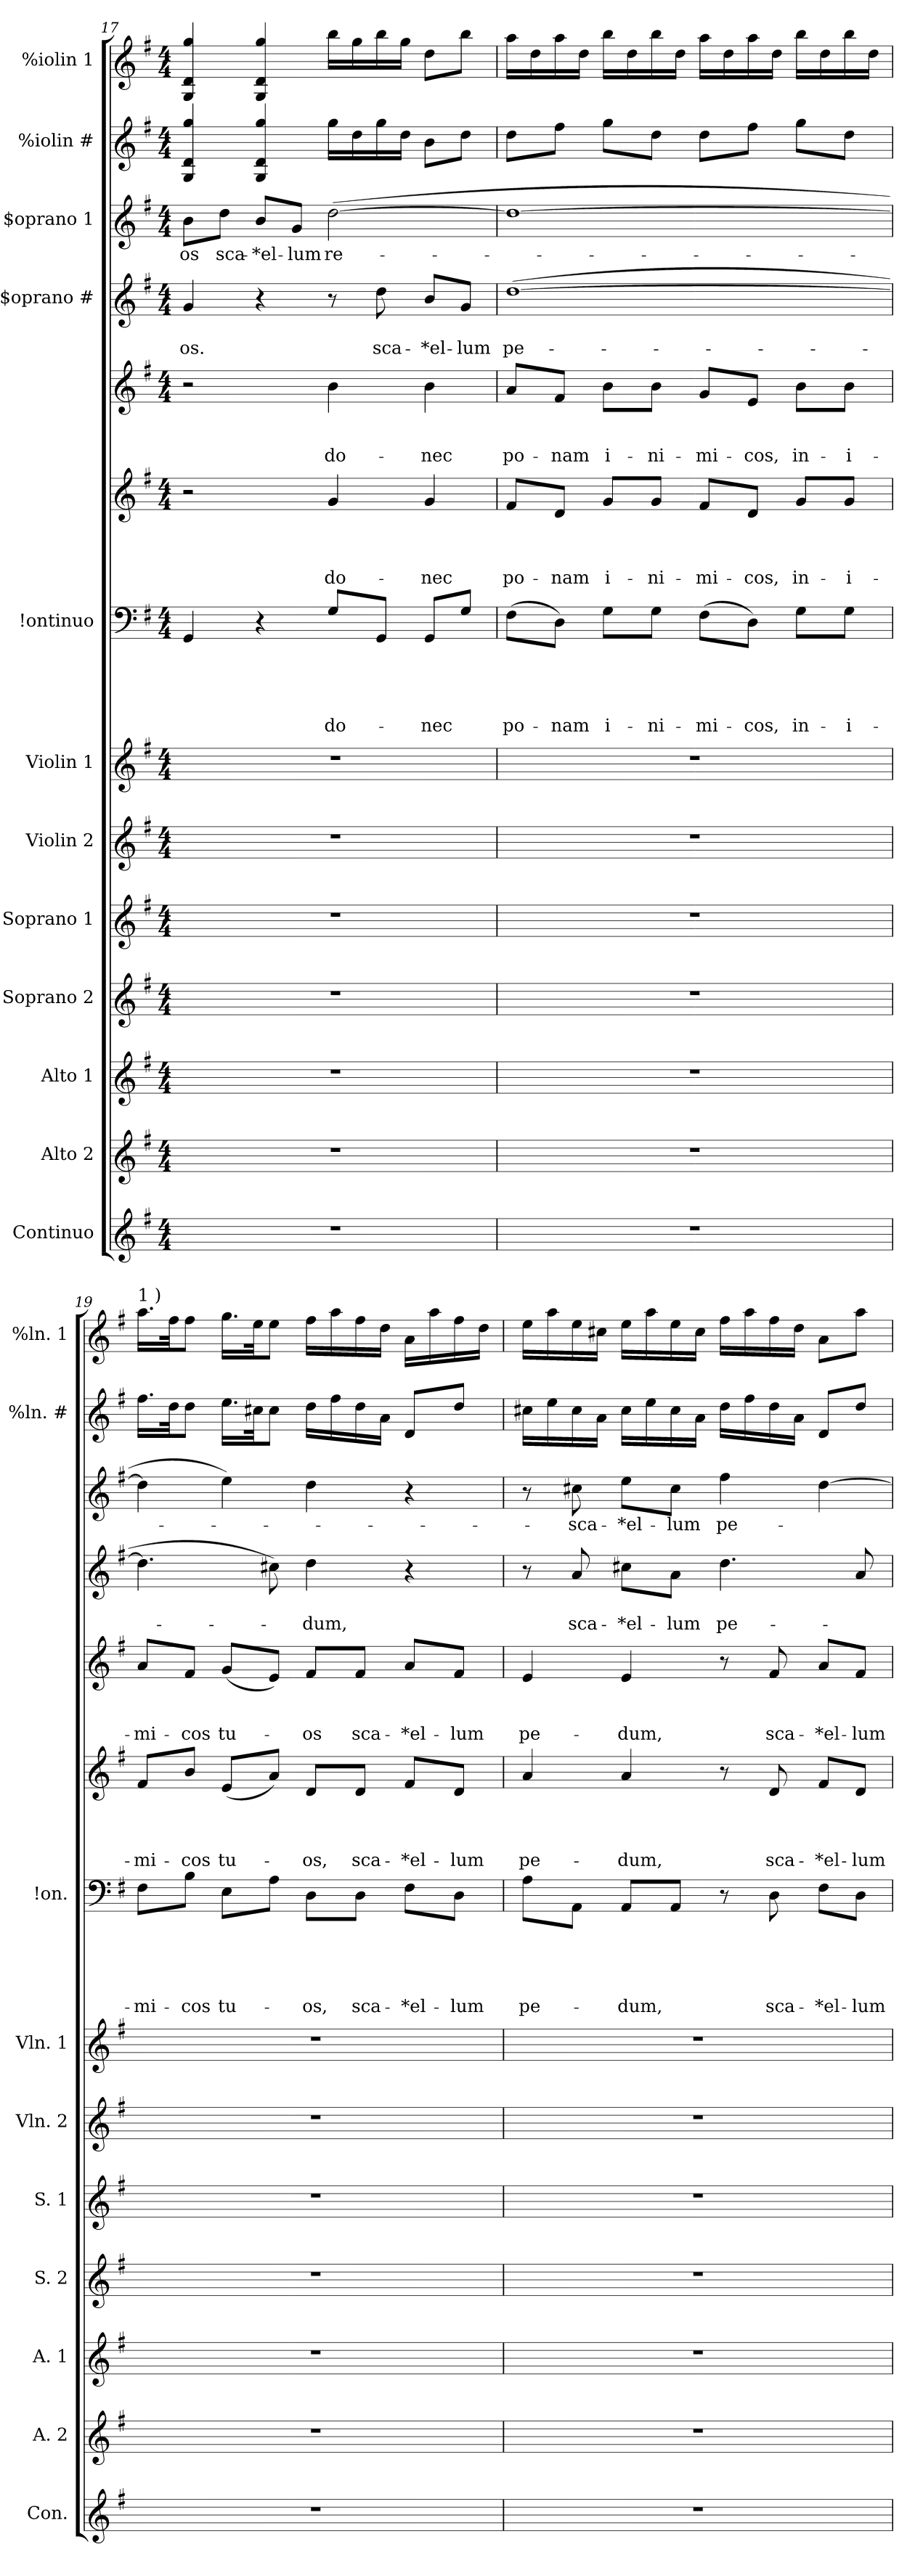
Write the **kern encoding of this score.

**kern	**kern	**kern	**kern	**kern	**kern	**kern	**kern	**text	**text	**text	**text	**text	**kern	**text	**text	**text	**text	**kern	**text	**text	**text	**kern	**text	**text	**kern	**text	**kern	**kern
*part14	*part13	*part12	*part11	*part10	*part9	*part8	*part7	*part7	*part7	*part7	*part7	*part7	*part6	*part6	*part6	*part6	*part6	*part5	*part5	*part5	*part5	*part4	*part4	*part4	*part3	*part3	*part2	*part1
*staff14	*staff13	*staff12	*staff11	*staff10	*staff9	*staff8	*staff7	*staff7	*staff7	*staff7	*staff7	*staff7	*staff6	*staff6	*staff6	*staff6	*staff6	*staff5	*staff5	*staff5	*staff5	*staff4	*staff4	*staff4	*staff3	*staff3	*staff2	*staff1
*I"Continuo	*I"Alto 2	*I"Alto 1	*I"Soprano 2	*I"Soprano 1	*I"Violin 2	*I"Violin 1	*I"!ontinuo	*	*	*	*	*	*I""lto #	*	*	*	*	*I""lto 1	*	*	*	*I"$oprano #	*	*	*I"$oprano 1	*	*I"%iolin #	*I"%iolin 1
*I'Con.	*I'A. 2	*I'A. 1	*I'S. 2	*I'S. 1	*I'Vln. 2	*I'Vln. 1	*I'!on.	*	*	*	*	*	*	*	*	*	*	*	*	*	*	*	*	*	*	*	*I'%ln. #	*I'%ln. 1
!!LO:PB:g=z
*clefG2	*clefG2	*clefG2	*clefG2	*clefG2	*clefG2	*clefG2	*clefF4	*	*	*	*	*	*clefG2	*	*	*	*	*clefG2	*	*	*	*clefG2	*	*	*clefG2	*	*clefG2	*clefG2
*k[f#]	*k[f#]	*k[f#]	*k[f#]	*k[f#]	*k[f#]	*k[f#]	*k[f#]	*	*	*	*	*	*k[f#]	*	*	*	*	*k[f#]	*	*	*	*k[f#]	*	*	*k[f#]	*	*k[f#]	*k[f#]
*G:	*G:	*G:	*G:	*G:	*G:	*G:	*G:	*	*	*	*	*	*G:	*	*	*	*	*G:	*	*	*	*G:	*	*	*G:	*	*G:	*G:
*M4/4	*M4/4	*M4/4	*M4/4	*M4/4	*M4/4	*M4/4	*M4/4	*	*	*	*	*	*M4/4	*	*	*	*	*M4/4	*	*	*	*M4/4	*	*	*M4/4	*	*M4/4	*M4/4
=17	=17	=17	=17	=17	=17	=17	=17	=17	=17	=17	=17	=17	=17	=17	=17	=17	=17	=17	=17	=17	=17	=17	=17	=17	=17	=17	=17	=17
!	!	!	!	!	!	!	!	!	!	!	!	!	!	!	!	!	!	!	!	!	!	!	!	!LO:LY:b	!	!LO:LY:b	!	!
1r	1r	1r	1r	1r	1r	1r	4GG/	.	.	.	.	.	2r	.	.	.	.	2r	.	.	.	4g/	.	-os.	8b\L	-os	4G/ 4d/ 4gg/	4G/ 4d/ 4gg/
!	!	!	!	!	!	!	!	!	!	!	!	!	!	!	!	!	!	!	!	!	!	!	!	!	!	!LO:LY:b	!	!
.	.	.	.	.	.	.	.	.	.	.	.	.	.	.	.	.	.	.	.	.	.	.	.	.	8dd\J	sca-	.	.
!	!	!	!	!	!	!	!	!	!	!	!	!	!	!	!	!	!	!	!	!	!	!	!	!	!	!LO:LY:b	!	!
.	.	.	.	.	.	.	4r	.	.	.	.	.	.	.	.	.	.	.	.	.	.	4r	.	.	8b/L	-*el-	4G/ 4d/ 4gg/	4G/ 4d/ 4gg/
!	!	!	!	!	!	!	!	!	!	!	!	!	!	!	!	!	!	!	!	!	!	!	!	!	!	!LO:LY:b	!	!
.	.	.	.	.	.	.	.	.	.	.	.	.	.	.	.	.	.	.	.	.	.	.	.	.	8g/J	-lum	.	.
!	!	!	!	!	!	!	!	!	!	!	!	!LO:LY:a	!	!	!	!	!LO:LY:b	!	!	!	!LO:LY:b	!	!	!	!	!LO:LY:b	!	!
.	.	.	.	.	.	.	8G/L	.	.	.	.	do-	4g/	.	.	.	do-	4b\	.	.	do-	8r	.	.	(>[>2dd\	re-	16gg\LL	16bb\LL
.	.	.	.	.	.	.	.	.	.	.	.	.	.	.	.	.	.	.	.	.	.	.	.	.	.	.	16dd\	16gg\
!	!	!	!	!	!	!	!	!	!	!	!	!	!	!	!	!	!	!	!	!	!	!	!	!LO:LY:b	!	!	!	!
.	.	.	.	.	.	.	8GG/J	.	.	.	.	.	.	.	.	.	.	.	.	.	.	8dd\	.	sca-	.	.	16gg\	16bb\
.	.	.	.	.	.	.	.	.	.	.	.	.	.	.	.	.	.	.	.	.	.	.	.	.	.	.	16dd\JJ	16gg\JJ
!	!	!	!	!	!	!	!	!	!	!	!	!LO:LY:a	!	!	!	!	!LO:LY:b	!	!	!	!LO:LY:b	!	!	!LO:LY:b	!	!	!	!
.	.	.	.	.	.	.	8GG/L	.	.	.	.	-nec	4g/	.	.	.	-nec	4b\	.	.	-nec	8b/L	.	-*el-	.	.	8b\L	8dd\L
!	!	!	!	!	!	!	!	!	!	!	!	!	!	!	!	!	!	!	!	!	!	!	!	!LO:LY:b	!	!	!	!
.	.	.	.	.	.	.	8G/J	.	.	.	.	.	.	.	.	.	.	.	.	.	.	8g/J	.	-lum	.	.	8dd\J	8bb\J
=18	=18	=18	=18	=18	=18	=18	=18	=18	=18	=18	=18	=18	=18	=18	=18	=18	=18	=18	=18	=18	=18	=18	=18	=18	=18	=18	=18	=18
!	!	!	!	!	!	!	!	!	!	!	!	!LO:LY:a	!	!	!	!	!LO:LY:b	!	!	!	!LO:LY:b	!	!	!LO:LY:b	!	!	!	!
1r	1r	1r	1r	1r	1r	1r	(>8F#\L	.	.	.	.	po-	8f#/L	.	.	.	po-	8a/L	.	.	po-	(>[<1dd	.	pe-	1dd_	.	8dd\L	16aa\LL
.	.	.	.	.	.	.	.	.	.	.	.	.	.	.	.	.	.	.	.	.	.	.	.	.	.	.	.	16dd\
!	!	!	!	!	!	!	!	!	!	!	!	!LO:LY:a	!	!	!	!	!LO:LY:b	!	!	!	!LO:LY:b	!	!	!	!	!	!	!
.	.	.	.	.	.	.	8D\J)	.	.	.	.	-nam	8d/J	.	.	.	-nam	8f#/J	.	.	-nam	.	.	.	.	.	8ff#\J	16aa\
.	.	.	.	.	.	.	.	.	.	.	.	.	.	.	.	.	.	.	.	.	.	.	.	.	.	.	.	16dd\JJ
!	!	!	!	!	!	!	!	!	!	!	!	!LO:LY:a	!	!	!	!	!LO:LY:b	!	!	!	!LO:LY:b	!	!	!	!	!	!	!
.	.	.	.	.	.	.	8G\L	.	.	.	.	i-	8g/L	.	.	.	i-	8b\L	.	.	i-	.	.	.	.	.	8gg\L	16bb\LL
.	.	.	.	.	.	.	.	.	.	.	.	.	.	.	.	.	.	.	.	.	.	.	.	.	.	.	.	16dd\
!	!	!	!	!	!	!	!	!	!	!	!	!LO:LY:a	!	!	!	!	!LO:LY:b	!	!	!	!LO:LY:b	!	!	!	!	!	!	!
.	.	.	.	.	.	.	8G\J	.	.	.	.	-ni-	8g/J	.	.	.	-ni-	8b\J	.	.	-ni-	.	.	.	.	.	8dd\J	16bb\
.	.	.	.	.	.	.	.	.	.	.	.	.	.	.	.	.	.	.	.	.	.	.	.	.	.	.	.	16dd\JJ
!	!	!	!	!	!	!	!	!	!	!	!	!LO:LY:a	!	!	!	!	!LO:LY:b	!	!	!	!LO:LY:b	!	!	!	!	!	!	!
.	.	.	.	.	.	.	(>8F#\L	.	.	.	.	-mi-	8f#/L	.	.	.	-mi-	8g/L	.	.	-mi-	.	.	.	.	.	8dd\L	16aa\LL
.	.	.	.	.	.	.	.	.	.	.	.	.	.	.	.	.	.	.	.	.	.	.	.	.	.	.	.	16dd\
!	!	!	!	!	!	!	!	!	!	!	!	!LO:LY:a	!	!	!	!	!LO:LY:b	!	!	!	!LO:LY:b	!	!	!	!	!	!	!
.	.	.	.	.	.	.	8D\J)	.	.	.	.	-cos,	8d/J	.	.	.	-cos,	8e/J	.	.	-cos,	.	.	.	.	.	8ff#\J	16aa\
.	.	.	.	.	.	.	.	.	.	.	.	.	.	.	.	.	.	.	.	.	.	.	.	.	.	.	.	16dd\JJ
!	!	!	!	!	!	!	!	!	!	!	!	!LO:LY:a	!	!	!	!	!LO:LY:b	!	!	!	!LO:LY:b	!	!	!	!	!	!	!
.	.	.	.	.	.	.	8G\L	.	.	.	.	in-	8g/L	.	.	.	in-	8b\L	.	.	in-	.	.	.	.	.	8gg\L	16bb\LL
.	.	.	.	.	.	.	.	.	.	.	.	.	.	.	.	.	.	.	.	.	.	.	.	.	.	.	.	16dd\
!	!	!	!	!	!	!	!	!	!	!	!	!LO:LY:a	!	!	!	!	!LO:LY:b	!	!	!	!LO:LY:b	!	!	!	!	!	!	!
.	.	.	.	.	.	.	8G\J	.	.	.	.	-i-	8g/J	.	.	.	-i-	8b\J	.	.	-i-	.	.	.	.	.	8dd\J	16bb\
.	.	.	.	.	.	.	.	.	.	.	.	.	.	.	.	.	.	.	.	.	.	.	.	.	.	.	.	16dd\JJ
!!LO:PB:g=z
=19	=19	=19	=19	=19	=19	=19	=19	=19	=19	=19	=19	=19	=19	=19	=19	=19	=19	=19	=19	=19	=19	=19	=19	=19	=19	=19	=19	=19
!	!	!	!	!	!	!	!	!	!	!	!	!	!	!	!	!	!	!	!	!	!	!	!	!	!	!	!	!LO:TX:a:t=1 )
!	!	!	!	!	!	!	!	!	!	!	!	!LO:LY:a	!	!	!	!	!LO:LY:b	!	!	!	!LO:LY:b	!	!	!	!	!	!	!
1r	1r	1r	1r	1r	1r	1r	8F#>\L	.	.	.	.	-mi-	8f#/L	.	.	.	-mi-	8a/L	.	.	-mi-	4.dd\]	.	.	4dd\]	.	16.ff#\LL	16.aa\LL
.	.	.	.	.	.	.	.	.	.	.	.	.	.	.	.	.	.	.	.	.	.	.	.	.	.	.	32dd\Jk	32ff#\Jk
!	!	!	!	!	!	!	!	!	!	!	!	!LO:LY:a	!	!	!	!	!LO:LY:b	!	!	!	!LO:LY:b	!	!	!	!	!	!	!
.	.	.	.	.	.	.	8B\J	.	.	.	.	-cos	8b/J	.	.	.	-cos	8f#/J	.	.	-cos	.	.	.	.	.	8dd\J	8ff#\J
!	!	!	!	!	!	!	!	!	!	!	!	!LO:LY:a	!	!	!	!	!LO:LY:b	!	!	!	!LO:LY:b	!	!	!	!	!	!	!
.	.	.	.	.	.	.	8E\L	.	.	.	.	tu-	(<8e/L	.	.	.	tu-	(<8g/L	.	.	tu-	.	.	.	4ee\)	.	16.ee\LL	16.gg\LL
.	.	.	.	.	.	.	.	.	.	.	.	.	.	.	.	.	.	.	.	.	.	.	.	.	.	.	32cc#X\Jk	32ee\Jk
.	.	.	.	.	.	.	8A\J	.	.	.	.	.	8a/J)	.	.	.	.	8e/J)	.	.	.	8cc#X\)	.	.	.	.	8cc#\J	8ee\J
!	!	!	!	!	!	!	!	!	!	!	!	!LO:LY:a	!	!	!	!	!LO:LY:b	!	!	!	!LO:LY:b	!	!	!LO:LY:b	!	!	!	!
.	.	.	.	.	.	.	8D\L	.	.	.	.	-os,	8d/L	.	.	.	-os,	8f#/L	.	.	-os	4dd\	.	-dum,	4dd\	.	16dd\LL	16ff#\LL
.	.	.	.	.	.	.	.	.	.	.	.	.	.	.	.	.	.	.	.	.	.	.	.	.	.	.	16ff#\	16aa\
!	!	!	!	!	!	!	!	!	!	!	!	!LO:LY:a	!	!	!	!	!LO:LY:b	!	!	!	!LO:LY:b	!	!	!	!	!	!	!
.	.	.	.	.	.	.	8D\J	.	.	.	.	sca-	8d/J	.	.	.	sca-	8f#/J	.	.	sca-	.	.	.	.	.	16dd\	16ff#\
.	.	.	.	.	.	.	.	.	.	.	.	.	.	.	.	.	.	.	.	.	.	.	.	.	.	.	16a\JJ	16dd\JJ
!	!	!	!	!	!	!	!	!	!	!	!	!LO:LY:a	!	!	!	!	!LO:LY:b	!	!	!	!LO:LY:b	!	!	!	!	!	!	!
.	.	.	.	.	.	.	8F#\L	.	.	.	.	-*el-	8f#/L	.	.	.	-*el-	8a/L	.	.	-*el-	4r	.	.	4r	.	8d/L	16a\LL
.	.	.	.	.	.	.	.	.	.	.	.	.	.	.	.	.	.	.	.	.	.	.	.	.	.	.	.	16aa\
!	!	!	!	!	!	!	!	!	!	!	!	!LO:LY:a	!	!	!	!	!LO:LY:b	!	!	!	!LO:LY:b	!	!	!	!	!	!	!
.	.	.	.	.	.	.	8D\J	.	.	.	.	-lum	8d/J	.	.	.	-lum	8f#/J	.	.	-lum	.	.	.	.	.	8dd/J	16ff#\
.	.	.	.	.	.	.	.	.	.	.	.	.	.	.	.	.	.	.	.	.	.	.	.	.	.	.	.	16dd\JJ
=20	=20	=20	=20	=20	=20	=20	=20	=20	=20	=20	=20	=20	=20	=20	=20	=20	=20	=20	=20	=20	=20	=20	=20	=20	=20	=20	=20	=20
!	!	!	!	!	!	!	!	!	!	!	!	!LO:LY:a	!	!	!	!	!LO:LY:b	!	!	!	!LO:LY:b	!	!	!	!	!	!	!
1r	1r	1r	1r	1r	1r	1r	8A\L	.	.	.	.	pe-	4a/	.	.	.	pe-	4e/	.	.	pe-	8r	.	.	8r	.	16cc#X\LL	16ee\LL
.	.	.	.	.	.	.	.	.	.	.	.	.	.	.	.	.	.	.	.	.	.	.	.	.	.	.	16ee\	16aa\
!	!	!	!	!	!	!	!	!	!	!	!	!	!	!	!	!	!	!	!	!	!	!	!	!LO:LY:b	!	!LO:LY:b	!	!
.	.	.	.	.	.	.	8AA\J	.	.	.	.	.	.	.	.	.	.	.	.	.	.	8a/	.	sca-	8cc#X\	-sca-	16cc#\	16ee\
.	.	.	.	.	.	.	.	.	.	.	.	.	.	.	.	.	.	.	.	.	.	.	.	.	.	.	16a\JJ	16cc#X\JJ
!	!	!	!	!	!	!	!	!	!	!	!	!LO:LY:a	!	!	!	!	!LO:LY:b	!	!	!	!LO:LY:b	!	!	!LO:LY:b	!	!LO:LY:b	!	!
.	.	.	.	.	.	.	8AA/L	.	.	.	.	-dum,	4a/	.	.	.	-dum,	4e/	.	.	-dum,	8cc#X\L	.	-*el-	8ee\L	-*el-	16cc#\LL	16ee\LL
.	.	.	.	.	.	.	.	.	.	.	.	.	.	.	.	.	.	.	.	.	.	.	.	.	.	.	16ee\	16aa\
!	!	!	!	!	!	!	!	!	!	!	!	!	!	!	!	!	!	!	!	!	!	!	!	!LO:LY:b	!	!LO:LY:b	!	!
.	.	.	.	.	.	.	8AA/J	.	.	.	.	.	.	.	.	.	.	.	.	.	.	8a\J	.	-lum	8cc#\J	-lum	16cc#\	16ee\
.	.	.	.	.	.	.	.	.	.	.	.	.	.	.	.	.	.	.	.	.	.	.	.	.	.	.	16a\JJ	16cc#\JJ
!	!	!	!	!	!	!	!	!	!	!	!	!	!	!	!	!	!	!	!	!	!	!	!	!LO:LY:b	!	!LO:LY:b	!	!
.	.	.	.	.	.	.	8r	.	.	.	.	.	8r	.	.	.	.	8r	.	.	.	4.dd\	.	pe-	4ff#\	pe-	16dd\LL	16ff#\LL
.	.	.	.	.	.	.	.	.	.	.	.	.	.	.	.	.	.	.	.	.	.	.	.	.	.	.	16ff#\	16aa\
!	!	!	!	!	!	!	!	!	!	!	!	!LO:LY:a	!	!	!	!	!LO:LY:b	!	!	!	!LO:LY:b	!	!	!	!	!	!	!
.	.	.	.	.	.	.	8D\	.	.	.	.	sca-	8d/	.	.	.	sca-	8f#/	.	.	sca-	.	.	.	.	.	16dd\	16ff#\
.	.	.	.	.	.	.	.	.	.	.	.	.	.	.	.	.	.	.	.	.	.	.	.	.	.	.	16a\JJ	16dd\JJ
!	!	!	!	!	!	!	!	!	!	!	!	!LO:LY:a	!	!	!	!	!LO:LY:b	!	!	!	!LO:LY:b	!	!	!	!	!	!	!
.	.	.	.	.	.	.	8F#>\L	.	.	.	.	-*el-	8f#/L	.	.	.	-*el-	8a/L	.	.	-*el-	.	.	.	[>4dd\	.	8d/L	8a\L
!	!	!	!	!	!	!	!	!	!	!	!	!LO:LY:a	!	!	!	!	!LO:LY:b	!	!	!	!LO:LY:b	!	!	!	!	!	!	!
.	.	.	.	.	.	.	8D\J	.	.	.	.	-lum	8d/J	.	.	.	-lum	8f#/J	.	.	-lum	8a/	.	.	.	.	8dd/J	8aa\J
=	=	=	=	=	=	=	=	=	=	=	=	=	=	=	=	=	=	=	=	=	=	=	=	=	=	=	=	=
*-	*-	*-	*-	*-	*-	*-	*-	*-	*-	*-	*-	*-	*-	*-	*-	*-	*-	*-	*-	*-	*-	*-	*-	*-	*-	*-	*-	*-
